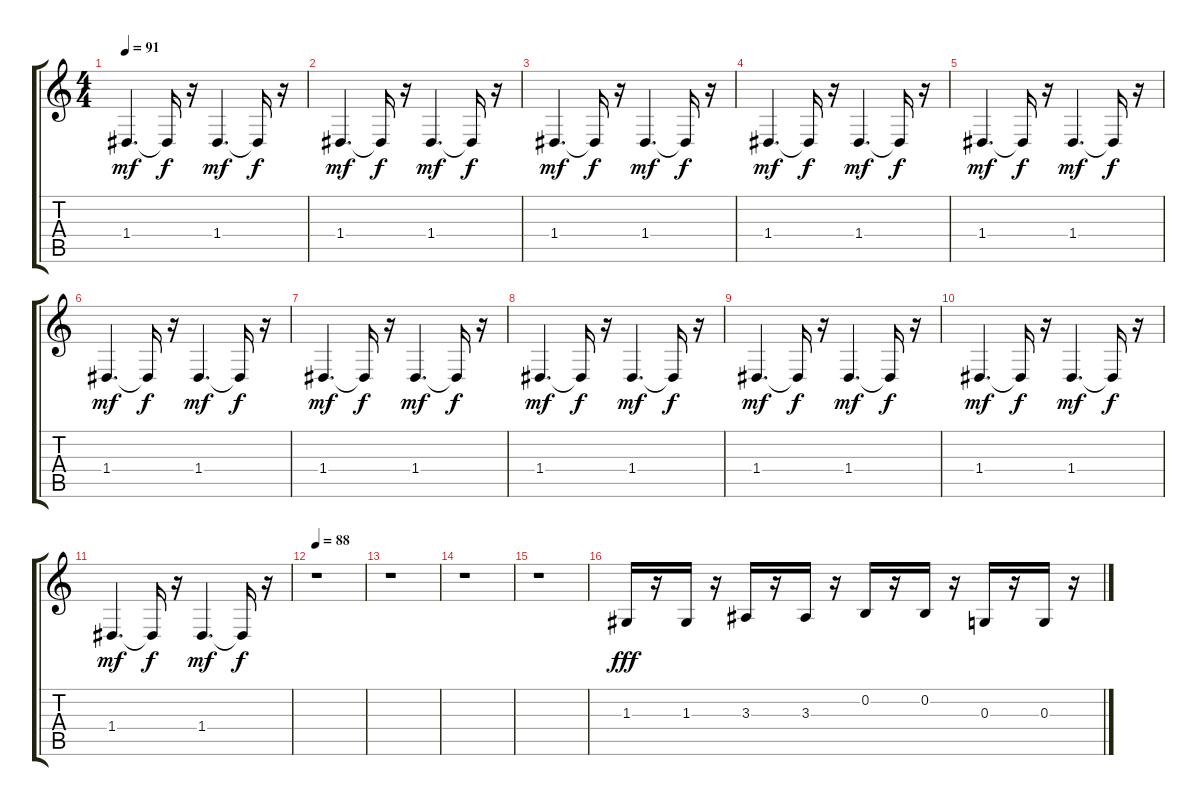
\track "" {instrument stringensemble1}
\staff {score tabs}
\tuning (E4 B3 G3 D3 A2 E2) {hide}
\ts (4 4)
\tempo 91
\clef g2
\ks c
1.4.4{d dy mf} 1.4{t}.16{dy f} r.16 1.4.4{d dy mf} 1.4{t}.16{dy f} r.16 |
1.4.4{d dy mf} 1.4{t}.16{dy f} r.16 1.4.4{d dy mf} 1.4{t}.16{dy f} r.16 |
1.4.4{d dy mf} 1.4{t}.16{dy f} r.16 1.4.4{d dy mf} 1.4{t}.16{dy f} r.16 |
1.4.4{d dy mf} 1.4{t}.16{dy f} r.16 1.4.4{d dy mf} 1.4{t}.16{dy f} r.16 |
1.4.4{d dy mf} 1.4{t}.16{dy f} r.16 1.4.4{d dy mf} 1.4{t}.16{dy f} r.16 |
1.4.4{d dy mf} 1.4{t}.16{dy f} r.16 1.4.4{d dy mf} 1.4{t}.16{dy f} r.16 |
1.4.4{d dy mf} 1.4{t}.16{dy f} r.16 1.4.4{d dy mf} 1.4{t}.16{dy f} r.16 |
1.4.4{d dy mf} 1.4{t}.16{dy f} r.16 1.4.4{d dy mf} 1.4{t}.16{dy f} r.16 |
1.4.4{d dy mf} 1.4{t}.16{dy f} r.16 1.4.4{d dy mf} 1.4{t}.16{dy f} r.16 |
1.4.4{d dy mf} 1.4{t}.16{dy f} r.16 1.4.4{d dy mf} 1.4{t}.16{dy f} r.16 |
1.4.4{d dy mf} 1.4{t}.16{dy f} r.16 1.4.4{d dy mf} 1.4{t}.16{dy f} r.16 |
\tempo 88
r.1 |
r.1 |
r.1 |
r.1 |
1.3.16{dy fff volume 15 instrument stringensemble1} r.16 1.3.16 r.16 3.3.16 r.16 3.3.16 r.16 0.2.16 r.16 0.2.16 r.16 0.3.16 r.16 0.3.16 r.16
